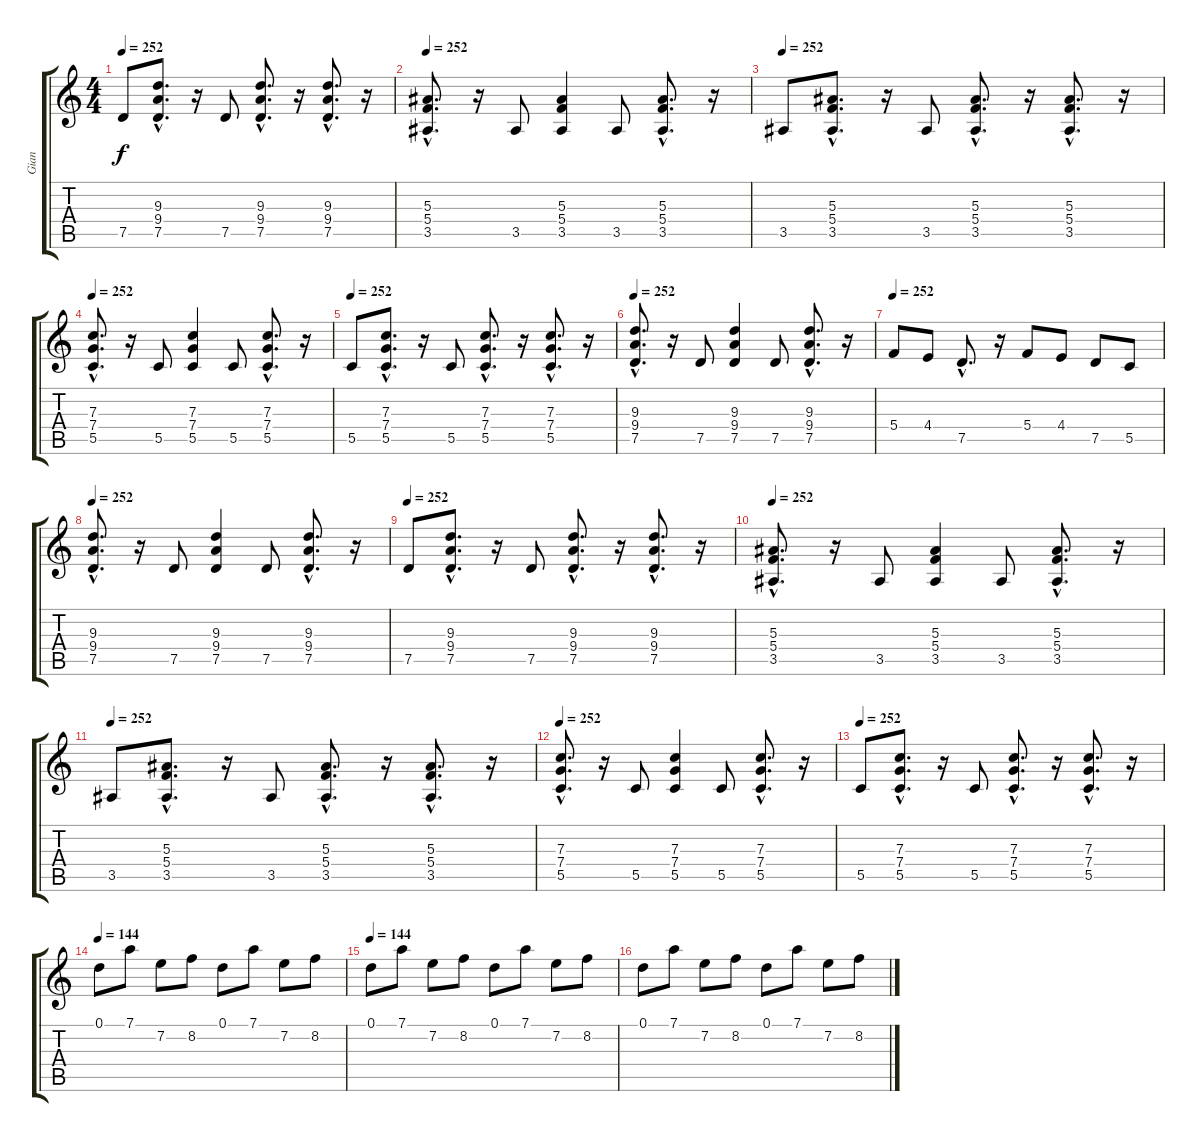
\track ("Gian" "Gian") {instrument distortionguitar}
\staff {score tabs}
\tuning (D4 A3 F3 C3 G2 D2) {hide}
\ts (4 4)
\tempo 252
\clef g2
\ks c
7.5.8{dy f} (9.3{hac} 9.4{hac} 7.5{hac}).8{d} r.16 7.5.8 (9.3{hac} 9.4{hac} 7.5{hac}).8{d} r.16 (9.3{hac} 9.4{hac} 7.5{hac}).8{d} r.16 |
\tempo 252
(5.3{hac} 5.4{hac} 3.5{hac}).8{d} r.16 3.5.8 (5.3 5.4 3.5).4 3.5.8 (5.3{hac} 5.4{hac} 3.5{hac}).8{d} r.16 |
\tempo 252
3.5.8 (5.3{hac} 5.4{hac} 3.5{hac}).8{d} r.16 3.5.8 (5.3{hac} 5.4{hac} 3.5{hac}).8{d} r.16 (5.3{hac} 5.4{hac} 3.5{hac}).8{d} r.16 |
\tempo 252
(7.3{hac} 7.4{hac} 5.5{hac}).8{d} r.16 5.5.8 (7.3 7.4 5.5).4 5.5.8 (7.3{hac} 7.4{hac} 5.5{hac}).8{d} r.16 |
\tempo 252
5.5.8 (7.3{hac} 7.4{hac} 5.5{hac}).8{d} r.16 5.5.8 (7.3{hac} 7.4{hac} 5.5{hac}).8{d} r.16 (7.3{hac} 7.4{hac} 5.5{hac}).8{d} r.16 |
\tempo 252
(9.3{hac} 9.4{hac} 7.5{hac}).8{d} r.16 7.5.8 (9.3 9.4 7.5).4 7.5.8 (9.3{hac} 9.4{hac} 7.5{hac}).8{d} r.16 |
\tempo 252
5.4.8 4.4.8 7.5{hac}.8{d} r.16 5.4.8 4.4.8 7.5.8 5.5.8 |
\tempo 252
(9.3{hac} 9.4{hac} 7.5{hac}).8{d} r.16 7.5.8 (9.3 9.4 7.5).4 7.5.8 (9.3{hac} 9.4{hac} 7.5{hac}).8{d} r.16 |
\tempo 252
7.5.8 (9.3{hac} 9.4{hac} 7.5{hac}).8{d} r.16 7.5.8 (9.3{hac} 9.4{hac} 7.5{hac}).8{d} r.16 (9.3{hac} 9.4{hac} 7.5{hac}).8{d} r.16 |
\tempo 252
(5.3{hac} 5.4{hac} 3.5{hac}).8{d} r.16 3.5.8 (5.3 5.4 3.5).4 3.5.8 (5.3{hac} 5.4{hac} 3.5{hac}).8{d} r.16 |
\tempo 252
3.5.8 (5.3{hac} 5.4{hac} 3.5{hac}).8{d} r.16 3.5.8 (5.3{hac} 5.4{hac} 3.5{hac}).8{d} r.16 (5.3{hac} 5.4{hac} 3.5{hac}).8{d} r.16 |
\tempo 252
(7.3{hac} 7.4{hac} 5.5{hac}).8{d} r.16 5.5.8 (7.3 7.4 5.5).4 5.5.8 (7.3{hac} 7.4{hac} 5.5{hac}).8{d} r.16 |
\tempo 252
5.5.8 (7.3{hac} 7.4{hac} 5.5{hac}).8{d} r.16 5.5.8 (7.3{hac} 7.4{hac} 5.5{hac}).8{d} r.16 (7.3{hac} 7.4{hac} 5.5{hac}).8{d} r.16 |
\tempo 144
0.1.8 7.1.8 7.2.8 8.2.8 0.1.8 7.1.8 7.2.8 8.2.8 |
\tempo 144
0.1.8 7.1.8 7.2.8 8.2.8 0.1.8 7.1.8 7.2.8 8.2.8 |
0.1.8 7.1.8 7.2.8 8.2.8 0.1.8 7.1.8 7.2.8 8.2.8
